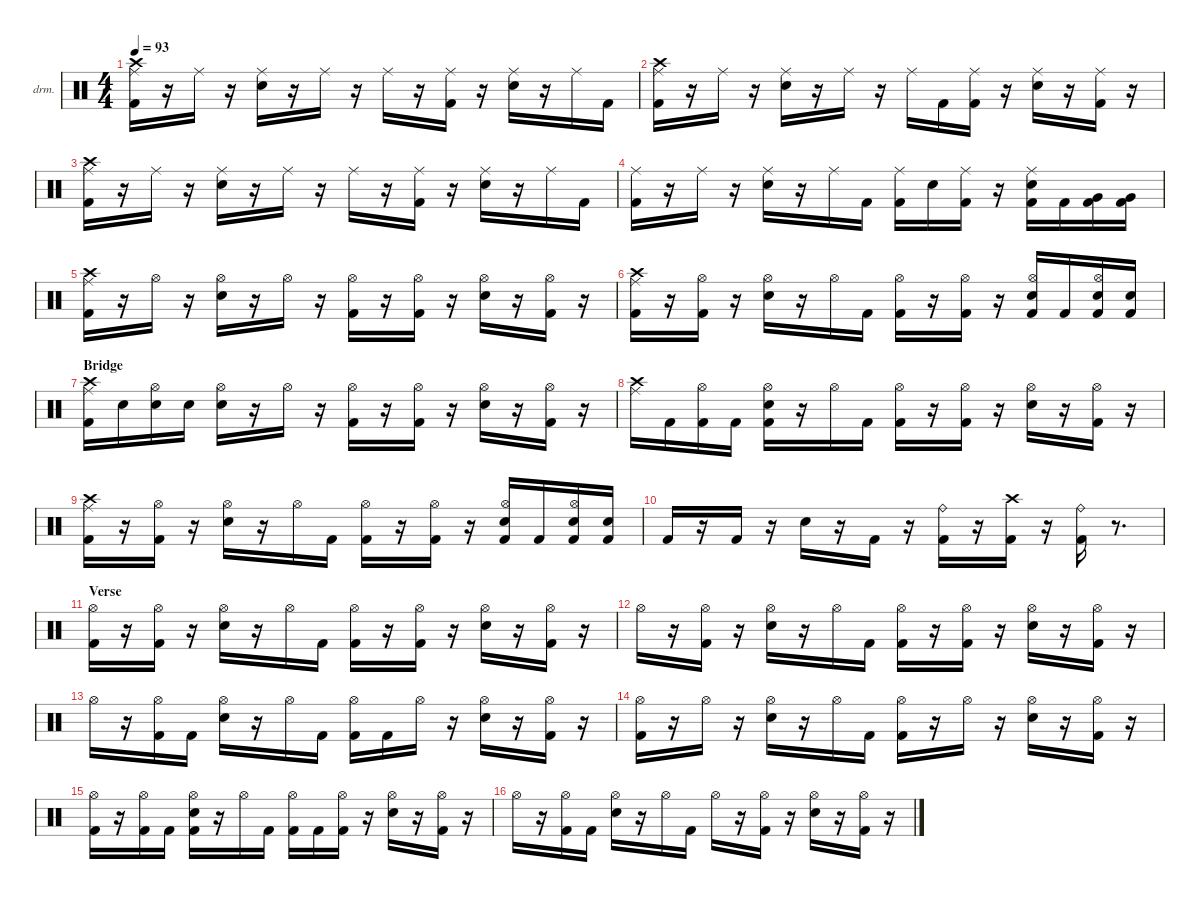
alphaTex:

\defaultSystemsLayout 2
\hideDynamics
\bracketExtendMode nobrackets
\firstSystemTrackNameOrientation horizontal
\otherSystemsTrackNameOrientation horizontal
\track ("Drumkit" "drm.") {solo instrument percussion}
\staff {score}
\articulation defaults
\ts (4 4)
\scale
1.0532
\tempo 93
\accidentals auto
\clef neutral
\ottava regular
\simile none
\ks c
("Kick (hit) 2" "Crash high (hit)"{acc #} "Ride (middle)"{acc #}).16{dy mf beam Down} r.16{beam Down} "Ride (middle)"{acc #}.16{beam Down} r.16{beam Down} ("Snare (hit) 2" "Ride (middle)"{acc #}).16{beam Down} r.16{beam Down} "Ride (middle)"{acc #}.16{beam Down} r.16{beam Down} "Ride (middle)"{acc #}.16{beam Down} r.16{beam Down} ("Kick (hit) 2" "Ride (middle)"{acc #}).16{beam Down} r.16{beam Down} ("Snare (hit) 2" "Ride (middle)"{acc #}).16{beam Down} r.16{beam Down} "Ride (middle)"{acc #}.16{beam Down} "Kick (hit) 2".16{beam Down} |
\scale
0.946802 ("Kick (hit) 2" "Crash high (hit)"{acc #} "Ride (middle)"{acc #}).16{beam Down} r.16{beam Down} "Ride (middle)"{acc #}.16{beam Down} r.16{beam Down} ("Snare (hit) 2" "Ride (middle)"{acc #}).16{beam Down} r.16{beam Down} "Ride (middle)"{acc #}.16{beam Down} r.16{beam Down} "Ride (middle)"{acc #}.16{beam Down} "Kick (hit) 2".16{beam Down} ("Kick (hit) 2" "Ride (middle)"{acc #}).16{beam Down} r.16{beam Down} ("Snare (hit) 2" "Ride (middle)"{acc #}).16{beam Down} r.16{beam Down} ("Kick (hit) 2" "Ride (middle)"{acc #}).16{beam Down} r.16{beam Down} |
\scale
1.03306 ("Kick (hit) 2" "Crash high (hit)"{acc #} "Ride (middle)"{acc #}).16{beam Down} r.16{beam Down} "Ride (middle)"{acc #}.16{beam Down} r.16{beam Down} ("Snare (hit) 2" "Ride (middle)"{acc #}).16{beam Down} r.16{beam Down} "Ride (middle)"{acc #}.16{beam Down} r.16{beam Down} "Ride (middle)"{acc #}.16{beam Down} r.16{beam Down} ("Kick (hit) 2" "Ride (middle)"{acc #}).16{beam Down} r.16{beam Down} ("Snare (hit) 2" "Ride (middle)"{acc #}).16{beam Down} r.16{beam Down} "Ride (middle)"{acc #}.16{beam Down} "Kick (hit) 2".16{beam Down} |
\scale
0.966937 ("Kick (hit) 2" "Ride (middle)"{acc #}).16{beam Down} r.16{beam Down} "Ride (middle)"{acc #}.16{beam Down} r.16{beam Down} ("Snare (hit) 2" "Ride (middle)"{acc #}).16{beam Down} r.16{beam Down} "Ride (middle)"{acc #}.16{beam Down} "Kick (hit) 2".16{beam Down} ("Kick (hit) 2" "Ride (middle)"{acc #}).16{beam Down} "Snare (hit) 2".16{beam Down} ("Kick (hit) 2" "Ride (middle)"{acc #}).16{beam Down} r.16{beam Down} ("Snare (hit) 2" "Kick (hit) 2" "Ride (middle)"{acc #}).16{beam Down} "Kick (hit) 2".16{beam Down} ("Kick (hit) 2" "Very Low Tom (hit)").16{beam Down} ("Kick (hit) 2" "Very Low Tom (hit)").16{beam Down} |
\scale
1.03043 ("Kick (hit) 2" "Crash high (hit)"{acc #} "Ride (middle)"{acc #}).16{beam Down} r.16{beam Down} "Hi-Hat (open)"{acc #}.16{beam Down} r.16{beam Down} ("Snare (hit) 2" "Hi-Hat (open)"{acc #}).16{beam Down} r.16{beam Down} "Hi-Hat (open)"{acc #}.16{beam Down} r.16{beam Down} ("Kick (hit) 2" "Hi-Hat (open)"{acc #}).16{beam Down} r.16{beam Down} ("Kick (hit) 2" "Hi-Hat (open)"{acc #}).16{beam Down} r.16{beam Down} ("Snare (hit) 2" "Hi-Hat (open)"{acc #}).16{beam Down} r.16{beam Down} ("Kick (hit) 2" "Hi-Hat (open)"{acc #}).16{beam Down} r.16{beam Down} |
\scale
0.969568 ("Kick (hit) 2" "Crash high (hit)"{acc #} "Ride (middle)"{acc #}).16{beam Down} r.16{beam Down} ("Kick (hit) 2" "Hi-Hat (open)"{acc #}).16{beam Down} r.16{beam Down} ("Snare (hit) 2" "Hi-Hat (open)"{acc #}).16{beam Down} r.16{beam Down} "Hi-Hat (open)"{acc #}.16{beam Down} "Kick (hit) 2".16{beam Down} ("Kick (hit) 2" "Hi-Hat (open)"{acc #}).16{beam Down} r.16{beam Down} ("Kick (hit) 2" "Hi-Hat (open)"{acc #}).16{beam Down} r.16{beam Down} ("Kick (hit) 2" "Snare (hit) 2" "Hi-Hat (open)"{acc #}).16{beam Up} "Kick (hit) 2".16{beam Up} ("Kick (hit) 2" "Snare (hit) 2" "Hi-Hat (open)"{acc #}).16{beam Up} ("Kick (hit) 2" "Snare (hit) 2").16{beam Up} |
\section ("" "Bridge")
\scale
1.03043 ("Kick (hit) 2" "Crash high (hit)"{acc #} "Ride (middle)"{acc #}).16{beam Down} "Snare (hit) 2".16{beam Down} ("Snare (hit) 2" "Hi-Hat (open)"{acc #}).16{beam Down} "Snare (hit) 2".16{beam Down} ("Snare (hit) 2" "Hi-Hat (open)"{acc #}).16{beam Down} r.16{beam Down} "Hi-Hat (open)"{acc #}.16{beam Down} r.16{beam Down} ("Kick (hit) 2" "Hi-Hat (open)"{acc #}).16{beam Down} r.16{beam Down} ("Kick (hit) 2" "Hi-Hat (open)"{acc #}).16{beam Down} r.16{beam Down} ("Snare (hit) 2" "Hi-Hat (open)"{acc #}).16{beam Down} r.16{beam Down} ("Kick (hit) 2" "Hi-Hat (open)"{acc #}).16{beam Down} r.16{beam Down} |
\scale
0.969568 ("Crash high (hit)"{acc #} "Ride (middle)"{acc #}).16{beam Down} "Kick (hit) 2".16{beam Down} ("Kick (hit) 2" "Hi-Hat (open)"{acc #}).16{beam Down} "Kick (hit) 2".16{beam Down} ("Kick (hit) 2" "Snare (hit) 2" "Hi-Hat (open)"{acc #}).16{beam Down} r.16{beam Down} "Hi-Hat (open)"{acc #}.16{beam Down} "Kick (hit) 2".16{beam Down} ("Kick (hit) 2" "Hi-Hat (open)"{acc #}).16{beam Down} r.16{beam Down} ("Kick (hit) 2" "Hi-Hat (open)"{acc #}).16{beam Down} r.16{beam Down} ("Snare (hit) 2" "Hi-Hat (open)"{acc #}).16{beam Down} r.16{beam Down} ("Kick (hit) 2" "Hi-Hat (open)"{acc #}).16{beam Down} r.16{beam Down} |
\scale
1.02601 ("Kick (hit) 2" "Crash high (hit)"{acc #} "Ride (middle)"{acc #}).16{beam Down} r.16{beam Down} ("Kick (hit) 2" "Hi-Hat (open)"{acc #}).16{beam Down} r.16{beam Down} ("Snare (hit) 2" "Hi-Hat (open)"{acc #}).16{beam Down} r.16{beam Down} "Hi-Hat (open)"{acc #}.16{beam Down} "Kick (hit) 2".16{beam Down} ("Kick (hit) 2" "Hi-Hat (open)"{acc #}).16{beam Down} r.16{beam Down} ("Kick (hit) 2" "Hi-Hat (open)"{acc #}).16{beam Down} r.16{beam Down} ("Kick (hit) 2" "Snare (hit) 2" "Hi-Hat (open)"{acc #}).16{beam Up} "Kick (hit) 2".16{beam Up} ("Kick (hit) 2" "Snare (hit) 2" "Hi-Hat (open)"{acc #}).16{beam Up} ("Kick (hit) 2" "Snare (hit) 2").16{beam Up} |
\scale
0.973989 "Kick (hit) 2".16{beam Up} r.16{beam Up} "Kick (hit) 2".16{beam Up} r.16{beam Up} "Snare (hit) 2".16{beam Down} r.16{beam Down} "Kick (hit) 2".16{beam Up} r.16{beam Up} ("Kick (hit) 2" "Ride (bell)").16{beam Down} r.16{beam Down} ("Kick (hit) 2" "Crash high (hit)"{acc #}).16{beam Down} r.16{beam Down} ("Kick (hit) 2" "Ride (bell)").16{beam Down} r.8{d beam Down} |
\section ("" "Verse")
\scale
1.03043 ("Kick (hit) 2" "Hi-Hat (open)"{acc #}).16{beam Down} r.16{beam Down} ("Kick (hit) 2" "Hi-Hat (open)"{acc #}).16{beam Down} r.16{beam Down} ("Snare (hit) 2" "Hi-Hat (open)"{acc #}).16{beam Down} r.16{beam Down} "Hi-Hat (open)"{acc #}.16{beam Down} "Kick (hit) 2".16{beam Down} ("Kick (hit) 2" "Hi-Hat (open)"{acc #}).16{beam Down} r.16{beam Down} ("Kick (hit) 2" "Hi-Hat (open)"{acc #}).16{beam Down} r.16{beam Down} ("Snare (hit) 2" "Hi-Hat (open)"{acc #}).16{beam Down} r.16{beam Down} ("Kick (hit) 2" "Hi-Hat (open)"{acc #}).16{beam Down} r.16{beam Down} |
\scale
0.969568 "Hi-Hat (open)"{acc #}.16{beam Down} r.16{beam Down} ("Kick (hit) 2" "Hi-Hat (open)"{acc #}).16{beam Down} r.16{beam Down} ("Snare (hit) 2" "Hi-Hat (open)"{acc #}).16{beam Down} r.16{beam Down} "Hi-Hat (open)"{acc #}.16{beam Down} "Kick (hit) 2".16{beam Down} ("Kick (hit) 2" "Hi-Hat (open)"{acc #}).16{beam Down} r.16{beam Down} ("Kick (hit) 2" "Hi-Hat (open)"{acc #}).16{beam Down} r.16{beam Down} ("Snare (hit) 2" "Hi-Hat (open)"{acc #}).16{beam Down} r.16{beam Down} ("Kick (hit) 2" "Hi-Hat (open)"{acc #}).16{beam Down} r.16{beam Down} |
\scale
1.03043 "Hi-Hat (open)"{acc #}.16{beam Down} r.16{beam Down} ("Kick (hit) 2" "Hi-Hat (open)"{acc #}).16{beam Down} "Kick (hit) 2".16{beam Down} ("Snare (hit) 2" "Hi-Hat (open)"{acc #}).16{beam Down} r.16{beam Down} "Hi-Hat (open)"{acc #}.16{beam Down} "Kick (hit) 2".16{beam Down} ("Kick (hit) 2" "Hi-Hat (open)"{acc #}).16{beam Down} "Kick (hit) 2".16{beam Down} "Hi-Hat (open)"{acc #}.16{beam Down} r.16{beam Down} ("Snare (hit) 2" "Hi-Hat (open)"{acc #}).16{beam Down} r.16{beam Down} ("Kick (hit) 2" "Hi-Hat (open)"{acc #}).16{beam Down} r.16{beam Down} |
\scale
0.969568 ("Kick (hit) 2" "Hi-Hat (open)"{acc #}).16{beam Down} r.16{beam Down} "Hi-Hat (open)"{acc #}.16{beam Down} r.16{beam Down} ("Snare (hit) 2" "Hi-Hat (open)"{acc #}).16{beam Down} r.16{beam Down} "Hi-Hat (open)"{acc #}.16{beam Down} "Kick (hit) 2".16{beam Down} ("Kick (hit) 2" "Hi-Hat (open)"{acc #}).16{beam Down} r.16{beam Down} "Hi-Hat (open)"{acc #}.16{beam Down} r.16{beam Down} ("Snare (hit) 2" "Hi-Hat (open)"{acc #}).16{beam Down} r.16{beam Down} ("Kick (hit) 2" "Hi-Hat (open)"{acc #}).16{beam Down} r.16{beam Down} |
\scale
1.03043 ("Kick (hit) 2" "Hi-Hat (open)"{acc #}).16{beam Down} r.16{beam Down} ("Kick (hit) 2" "Hi-Hat (open)"{acc #}).16{beam Down} "Kick (hit) 2".16{beam Down} ("Kick (hit) 2" "Snare (hit) 2" "Hi-Hat (open)"{acc #}).16{beam Down} r.16{beam Down} "Hi-Hat (open)"{acc #}.16{beam Down} "Kick (hit) 2".16{beam Down} ("Kick (hit) 2" "Hi-Hat (open)"{acc #}).16{beam Down} "Kick (hit) 2".16{beam Down} ("Kick (hit) 2" "Hi-Hat (open)"{acc #}).16{beam Down} r.16{beam Down} ("Snare (hit) 2" "Hi-Hat (open)"{acc #}).16{beam Down} r.16{beam Down} ("Kick (hit) 2" "Hi-Hat (open)"{acc #}).16{beam Down} r.16{beam Down} |
\scale
0.969568 "Hi-Hat (open)"{acc #}.16{beam Down} r.16{beam Down} ("Kick (hit) 2" "Hi-Hat (open)"{acc #}).16{beam Down} "Kick (hit) 2".16{beam Down} ("Snare (hit) 2" "Hi-Hat (open)"{acc #}).16{beam Down} r.16{beam Down} "Hi-Hat (open)"{acc #}.16{beam Down} "Kick (hit) 2".16{beam Down} "Hi-Hat (open)"{acc #}.16{beam Down} r.16{beam Down} ("Kick (hit) 2" "Hi-Hat (open)"{acc #}).16{beam Down} r.16{beam Down} ("Snare (hit) 2" "Hi-Hat (open)"{acc #}).16{beam Down} r.16{beam Down} ("Kick (hit) 2" "Hi-Hat (open)"{acc #}).16{beam Down} r.16{beam Down}
